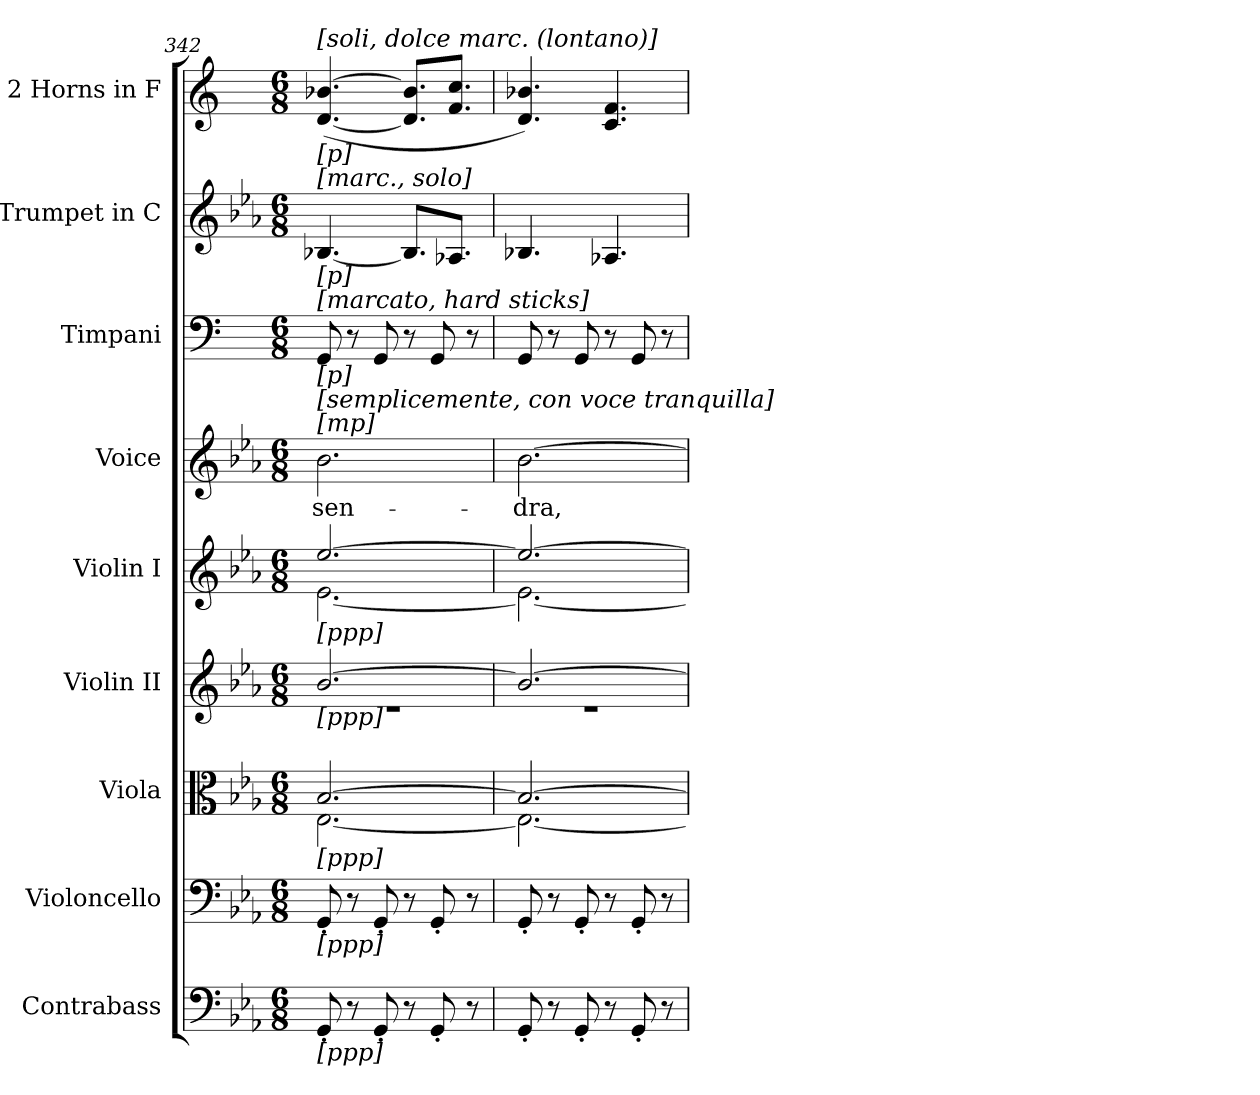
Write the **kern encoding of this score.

**kern	**kern	**kern	**kern	**kern	**kern	**text	**kern	**kern	**kern
*part9	*part8	*part7	*part6	*part5	*part4	*part4	*part3	*part2	*part1
*staff9	*staff8	*staff7	*staff6	*staff5	*staff4	*staff4	*staff3	*staff2	*staff1
*I"Contrabass	*I"Violoncello	*I"Viola	*I"Violin II	*I"Violin I	*I"Voice	*	*I"Timpani	*I"Trumpet in C	*I"2 Horns in F
*I'Cb.	*I'Vc.	*I'Vla.	*I'Vln. II	*I'Vln. I	*	*	*I'Timp.	*	*I'Hn.
!!LO:PB:g=z
*clefF4	*clefF4	*clefC3	*clefG2	*clefG2	*clefG2	*	*clefF4	*clefG2	*clefG2
*ITrd7c12	*	*	*	*	*	*	*	*	*ITrd4c7
*k[b-e-a-]	*k[b-e-a-]	*k[b-e-a-]	*k[b-e-a-]	*k[b-e-a-]	*k[b-e-a-]	*	*k[]	*k[b-e-a-]	*k[b-]
*E-:	*E-:	*E-:	*E-:	*E-:	*E-:	*	*C:	*E-:	*F:
*M6/8	*M6/8	*M6/8	*M6/8	*M6/8	*M6/8	*	*M6/8	*M6/8	*M6/8
*MM168	*MM168	*MM168	*MM168	*MM168	*MM168	*	*MM168	*MM168	*MM168
=342	=342	=342	=342	=342	=342	=342	=342	=342	=342
*	*	*^	*^	*^	*	*	*	*	*
!	!	!	!	!	!	!	!	!	!	!	!	!LO:TX:a:t=[soli, dolce marc. (lontano)]
!	!	!	!	!	!	!	!	!	!	!	!	!LO:TX:b:t=[p]
!	!	!	!	!	!	!	!	!	!	!	!LO:TX:a:t=[marc., solo]	!
!	!	!	!	!	!	!	!	!	!	!	!LO:TX:b:t=[p]	!
!	!	!	!	!	!	!	!	!	!	!LO:TX:a:t=[marcato, hard sticks]	!	!
!	!	!	!	!	!	!	!	!	!	!LO:TX:b:t=[p]	!	!
!	!	!	!	!	!	!	!	!LO:TX:a:t=[mp]	!	!	!	!
!	!	!	!	!	!	!	!	!LO:TX:a:t=[semplicemente, con voce tranquilla]	!	!	!	!
!	!	!	!	!	!	!LO:TX:b:t=[ppp]	!	!	!	!	!	!
!	!	!	!	!LO:TX:b:t=[ppp]	!	!	!	!	!	!	!	!
!	!	!LO:TX:b:t=[ppp]	!	!	!	!	!	!	!	!	!	!
!	!LO:TX:b:t=[ppp]	!	!	!	!	!	!	!	!	!	!	!
!LO:TX:b:t=[ppp]	!	!	!	!	!	!	!	!	!	!	!	!
!	!	!	!	!	!	!	!	!	!LO:LY:b:color=#000000	!	!	!
8GGG'i/	8GG'i/	[>2.B-i/	[<2.E-i\	[>2.b-i/	2.r	[>2.ee-i/	[<2.e-i\	2.b-i\	- sen-	8GGi/	[<4.B-Xi/	([<4.Gi/ [>4.e-Xi
8r	8r	.	.	.	.	.	.	.	.	8r	.	.
8GGG'i/	8GG'i/	.	.	.	.	.	.	.	.	8GGi/	.	.
8r	8r	.	.	.	.	.	.	.	.	8r	8.B-i/L]	8.Gi/] 8.e-i]L
8GGG'i/	8GG'i/	.	.	.	.	.	.	.	.	8GGi/	.	.
.	.	.	.	.	.	.	.	.	.	.	8.A-Xi/J	8.B-i/ 8.fiJ
8r	8r	.	.	.	.	.	.	.	.	8r	.	.
=343	=343	=343	=343	=343	=343	=343	=343	=343	=343	=343	=343	=343
!	!	!	!	!	!	!	!	!	!LO:LY:b:color=#000000	!	!	!
8GGG'i/	8GG'i/	2.B-i/_>	2.E-i\_<	2.b-i/_>	2.r	2.ee-i/_>	2.e-i\_<	[>2.b-i\	-dra,	8GGi/	4.B-Xi/	4.Gi/ 4.e-Xi)
8r	8r	.	.	.	.	.	.	.	.	8r	.	.
8GGG'i/	8GG'i/	.	.	.	.	.	.	.	.	8GGi/	.	.
8r	8r	.	.	.	.	.	.	.	.	8r	4.A-Xi/	4.Fi/ 4.B-i
8GGG'i/	8GG'i/	.	.	.	.	.	.	.	.	8GGi/	.	.
8r	8r	.	.	.	.	.	.	.	.	8r	.	.
*	*	*v	*v	*	*	*v	*v	*	*	*	*	*
*	*	*	*v	*v	*	*	*	*	*	*
=	=	=	=	=	=	=	=	=	=
*-	*-	*-	*-	*-	*-	*-	*-	*-	*-
